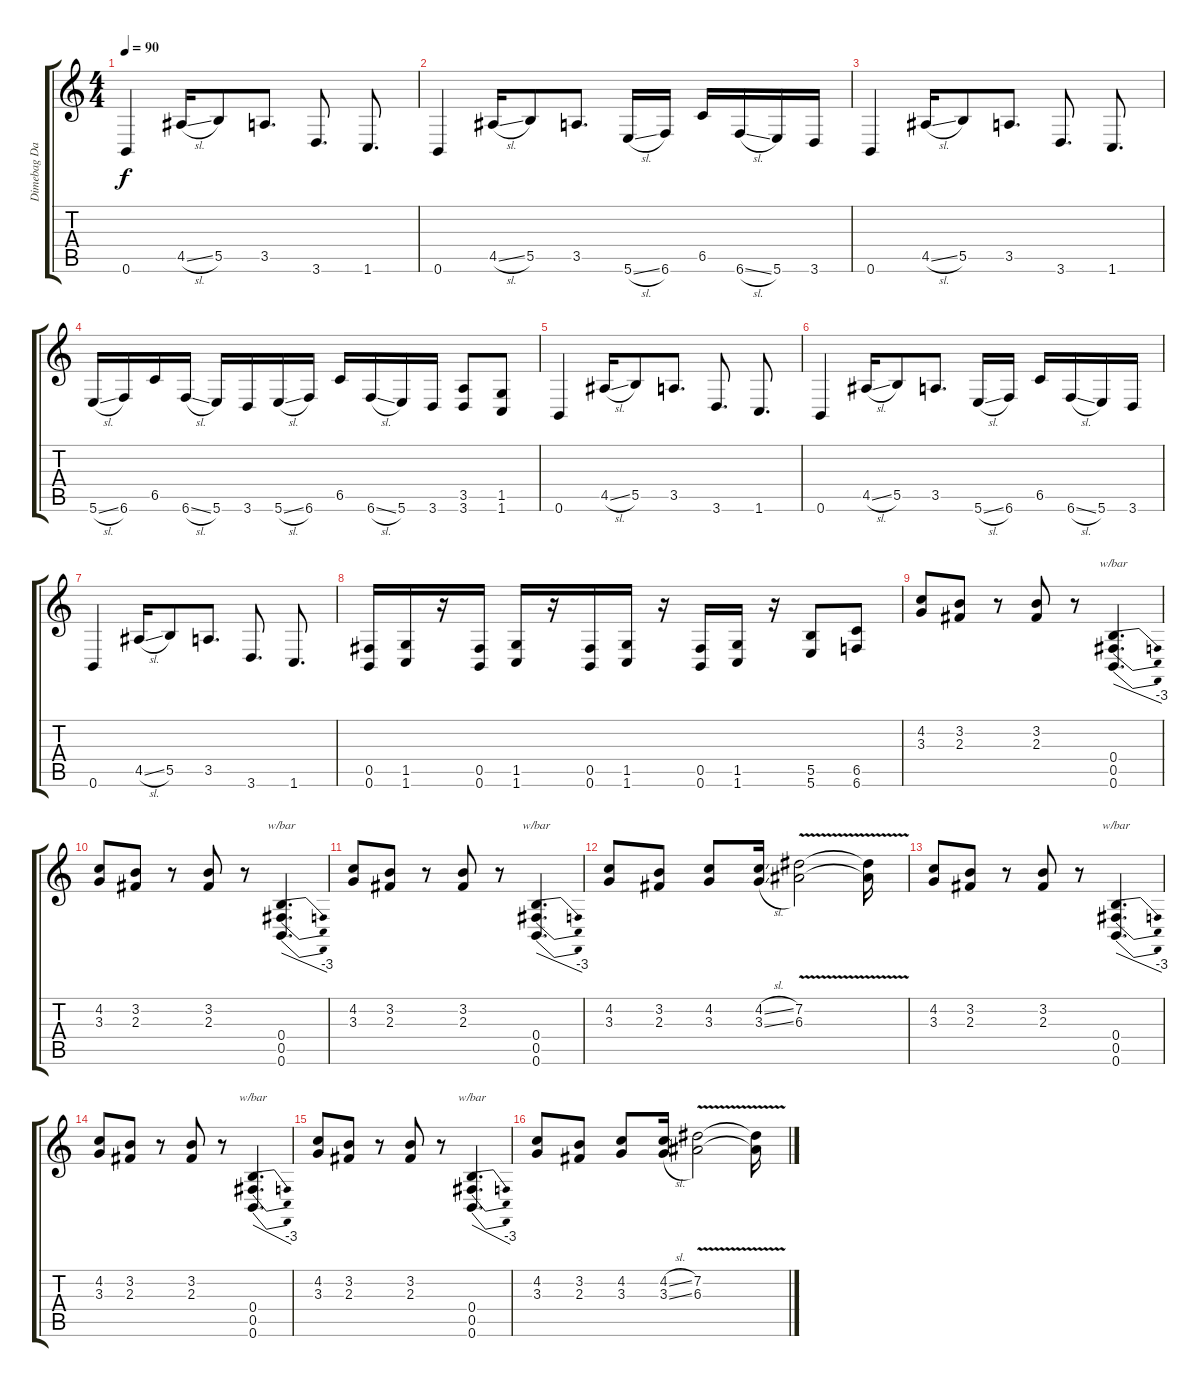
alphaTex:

\track ("Dimebag Darrell" "Dimebag Da") {instrument distortionguitar}
\staff {score tabs}
\tuning (Db4 Ab3 E3 B2 Gb2 B1) {hide}
\ts (4 4)
\tempo 90
\clef g2
\ks c
0.6.4{dy f} 4.5{sl}.16 5.5.8 3.5.8{d} 3.6.8{d} 1.6.8{d} |
0.6.4 4.5{sl}.16 5.5.8 3.5.8{d} 5.6{sl}.16 6.6.16 6.5.16 6.6{sl}.16 5.6.16 3.6.16 |
0.6.4 4.5{sl}.16 5.5.8 3.5.8{d} 3.6.8{d} 1.6.8{d} |
5.6{sl}.16 6.6.16 6.5.16 6.6{sl}.16 5.6.16 3.6.16 5.6{sl}.16 6.6.16 6.5.16 6.6{sl}.16 5.6.16 3.6.16 (3.5 3.6).8 (1.5 1.6).8 |
0.6.4 4.5{sl}.16 5.5.8 3.5.8{d} 3.6.8{d} 1.6.8{d} |
0.6.4 4.5{sl}.16 5.5.8 3.5.8{d} 5.6{sl}.16 6.6.16 6.5.16 6.6{sl}.16 5.6.16 3.6.16 |
0.6.4 4.5{sl}.16 5.5.8 3.5.8{d} 3.6.8{d} 1.6.8{d} |
(0.5 0.6).16 (1.5 1.6).16 r.16 (0.5 0.6).16 (1.5 1.6).16 r.16 (0.5 0.6).16 (1.5 1.6).16 r.16 (0.5 0.6).16 (1.5 1.6).16 r.16 (5.5 5.6).8 (6.5 6.6).8 |
(4.2 3.3).8 (3.2 2.3).8 r.8 (3.2 2.3).8 r.8 (0.4 0.5 0.6).4{d tbe (dive default 0 0 60 -12)} |
(4.2 3.3).8 (3.2 2.3).8 r.8 (3.2 2.3).8 r.8 (0.4 0.5 0.6).4{d tbe (dive default 0 0 60 -12)} |
(4.2 3.3).8 (3.2 2.3).8 r.8 (3.2 2.3).8 r.8 (0.4 0.5 0.6).4{d tbe (dive default 0 0 60 -12)} |
(4.2 3.3).8 (3.2 2.3).8 (4.2 3.3).8 (4.2{sl} 3.3{sl}).16 (7.2{v} 6.3{v}).2 (7.2{t} 6.3{t}).16 |
(4.2 3.3).8 (3.2 2.3).8 r.8 (3.2 2.3).8 r.8 (0.4 0.5 0.6).4{d tbe (dive default 0 0 60 -12)} |
(4.2 3.3).8 (3.2 2.3).8 r.8 (3.2 2.3).8 r.8 (0.4 0.5 0.6).4{d tbe (dive default 0 0 60 -12)} |
(4.2 3.3).8 (3.2 2.3).8 r.8 (3.2 2.3).8 r.8 (0.4 0.5 0.6).4{d tbe (dive default 0 0 60 -12)} |
(4.2 3.3).8 (3.2 2.3).8 (4.2 3.3).8 (4.2{sl} 3.3{sl}).16 (7.2{v} 6.3{v}).2 (7.2{t} 6.3{t}).16
